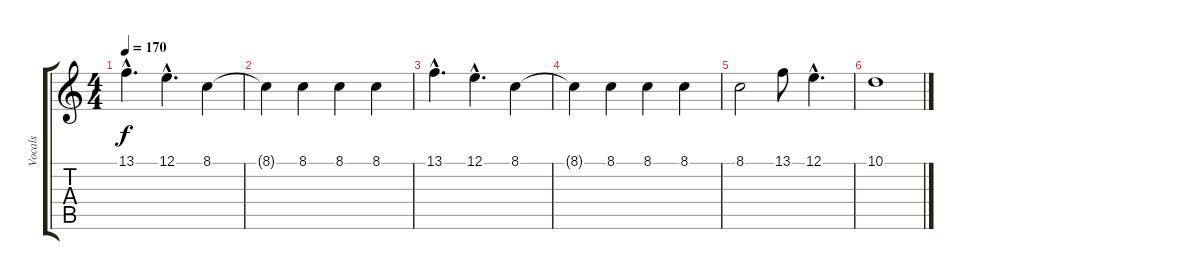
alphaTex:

\track ("Vocals" "Vocals") {instrument oboe}
\staff {score tabs}
\tuning (E4 B3 G3 D3 A2 E2) {hide}
\ts (4 4)
\tempo 170
\clef g2
\ks c
13.1{hac}.4{d dy f} 12.1{hac}.4{d} 8.1.4 |
8.1{t}.4 8.1.4 8.1.4 8.1.4 |
13.1{hac}.4{d} 12.1{hac}.4{d} 8.1.4 |
8.1{t}.4 8.1.4 8.1.4 8.1.4 |
8.1.2 13.1.8 12.1{hac}.4{d} |
10.1.1
